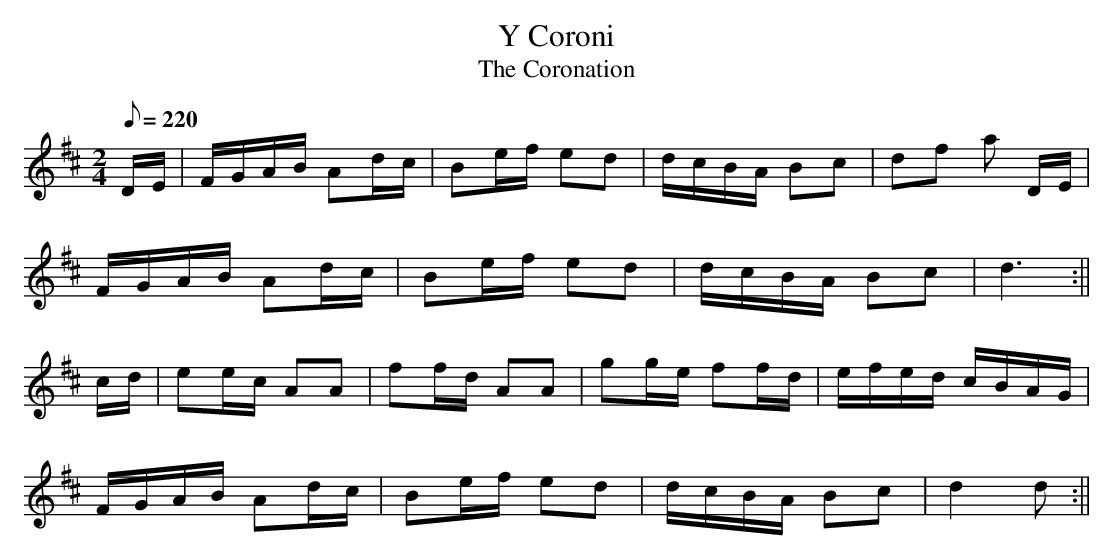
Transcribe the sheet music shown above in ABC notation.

X:1
T:Y Coroni
T:The Coronation
M:2/4
L:1/8
Q:220
K:D
D/E/|F/G/A/B/ Ad/c/|Be/f/ ed|d/c/B/A/ Bc|df a D/E/|!
F/G/A/B/ Ad/c/|Be/f/ ed|d/c/B/A/ Bc|d3:||!
c/d/|ee/c/ AA|ff/d/ AA|gg/e/ ff/d/|e/f/e/d/ c/B/A/G/|!
F/G/A/B/ Ad/c/|Be/f/ ed|d/c/B/A/ Bc|d2d:||
